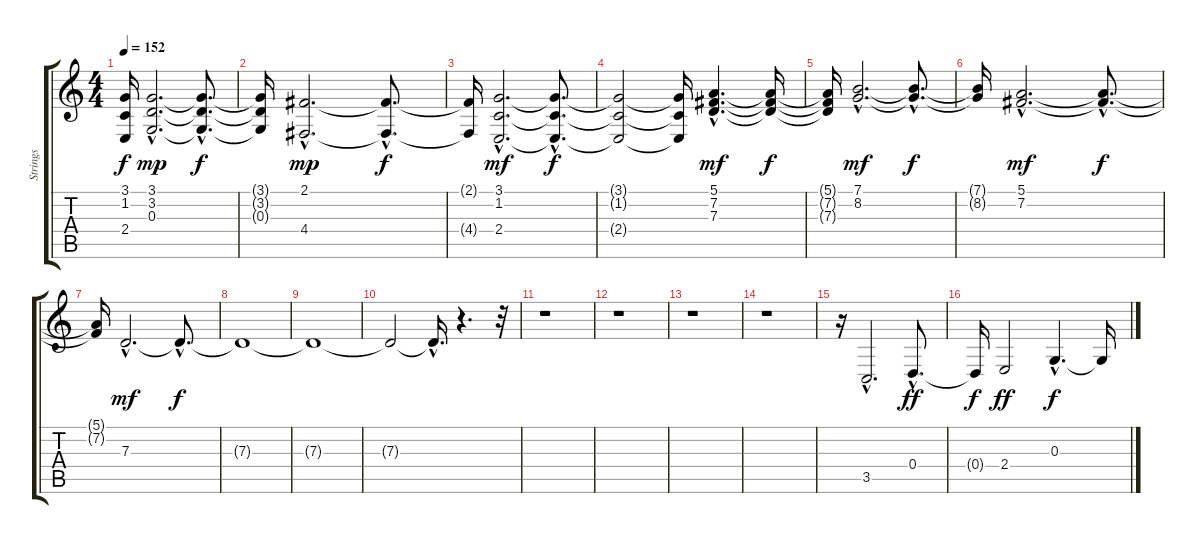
\track ("Strings" "Strings") {instrument stringensemble2}
\staff {score tabs}
\tuning (E4 B3 G3 D3 A2 E2) {hide}
\ts (4 4)
\tempo 152
\clef g2
\ks c
(3.1{t} 1.2{t} 2.4{t}).16{dy f} (3.1{hac} 3.2{hac} 0.3{hac}).2{d dy mp} (3.1{hac t} 3.2{hac t} 0.3{hac t}).8{d dy f} |
(3.1{t} 3.2{t} 0.3{t}).16 (2.1{hac} 4.4{hac}).2{d dy mp} (2.1{hac t} 4.4{hac t}).8{d dy f} |
(2.1{t} 4.4{t}).16 (3.1{hac} 1.2{hac} 2.4{hac}).2{d dy mf} (3.1{hac t} 1.2{hac t} 2.4{hac t}).8{d dy f} |
(3.1{t} 1.2{t} 2.4{t}).2 (3.1{t} 1.2{t} 2.4{t}).16 (5.1{hac} 7.2{hac} 7.3{hac}).4{d dy mf} (5.1{t} 7.2{t} 7.3{t}).16{dy f} |
(5.1{t} 7.2{t} 7.3{t}).16 (7.1{hac} 8.2{hac}).2{d dy mf} (7.1{hac t} 8.2{hac t}).8{d dy f} |
(7.1{t} 8.2{t}).16 (5.1{hac} 7.2{hac}).2{d dy mf} (5.1{hac t} 7.2{hac t}).8{d dy f} |
(5.1{t} 7.2{t}).16 7.3{hac}.2{d dy mf volume 8} 7.3{hac t}.8{d dy f} |
7.3{t}.1 |
7.3{t}.1 |
7.3{t}.2 7.3{hac t}.16{d} r.4{d} r.32 |
r.1 |
r.1 |
r.1 |
r.1 |
r.16 3.5{hac}.2{d volume 11} 0.4{hac}.8{d dy ff} |
0.4{t}.16{dy f} 2.4.2{dy ff} 0.3{hac}.4{d dy f} 0.3{t}.16
